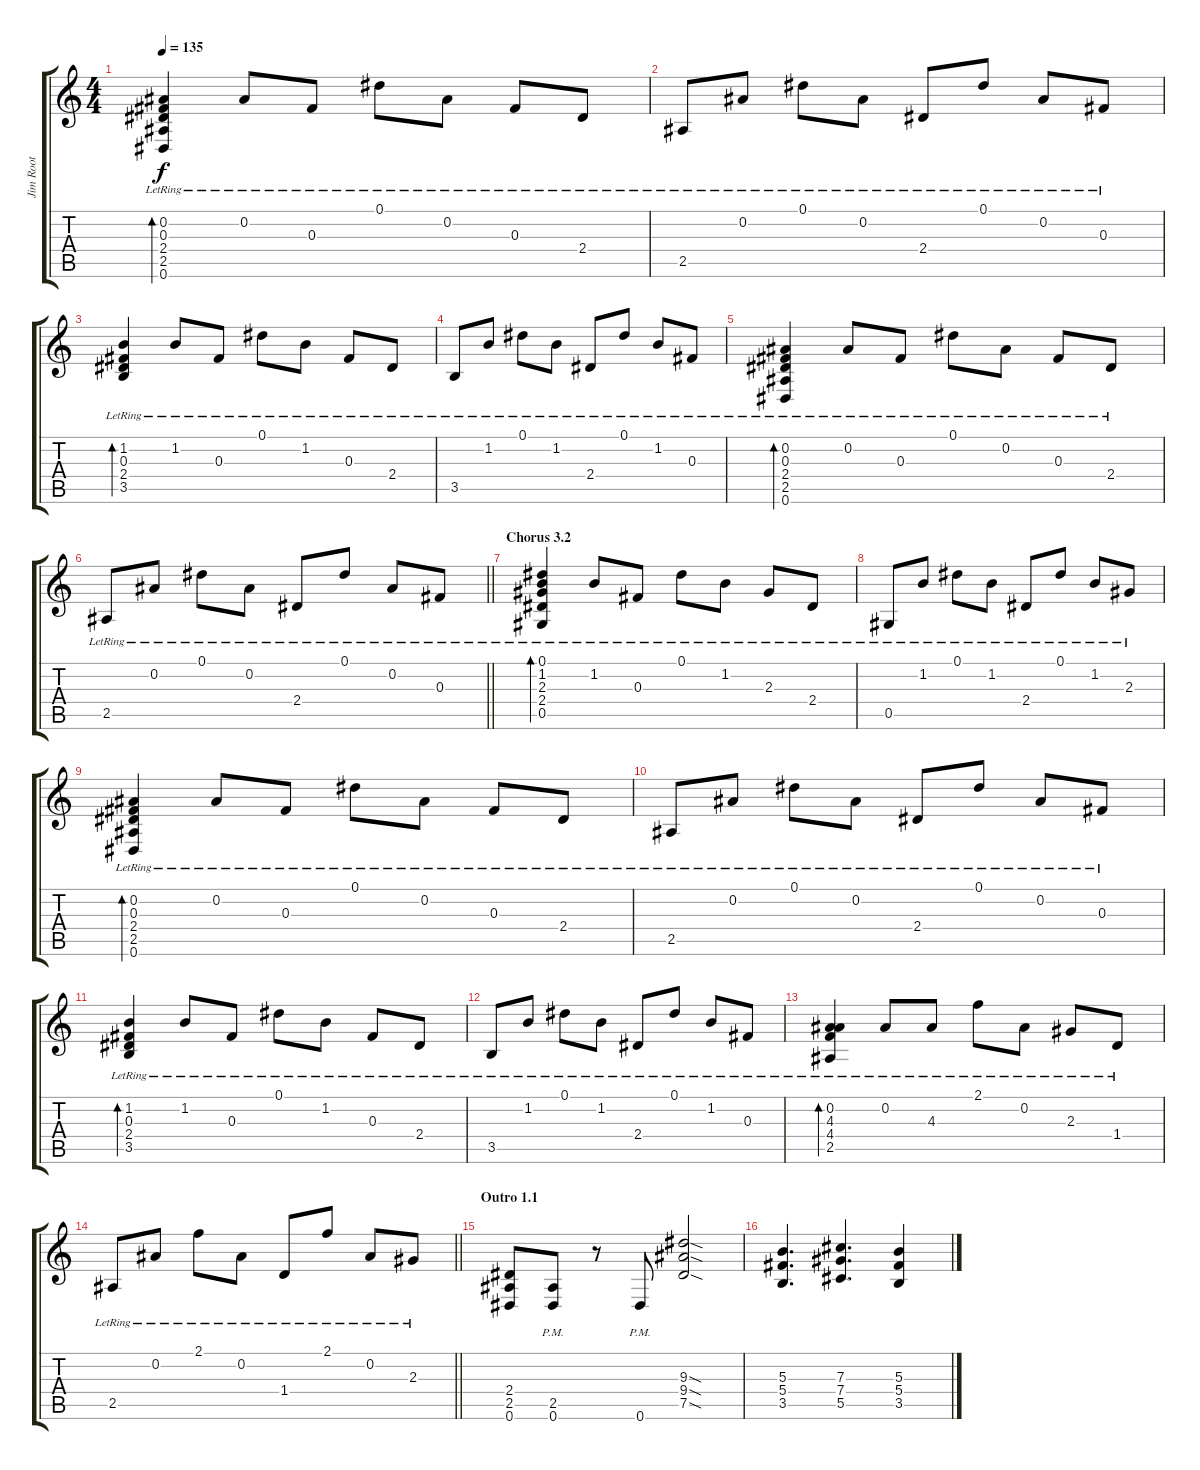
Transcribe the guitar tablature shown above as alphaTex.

\track ("Jim Root" "Jim Root") {instrument distortionguitar}
\staff {score tabs}
\tuning (Eb4 Bb3 Gb3 Db3 Ab2 Eb2) {hide}
\ts (4 4)
\tempo 135
\clef g2
\ks c
(0.2{lr} 0.3{lr} 2.4{lr} 2.5{lr} 0.6{lr}).4{bd 120 dy f} 0.2{lr}.8 0.3{lr}.8 0.1{lr}.8 0.2{lr}.8 0.3{lr}.8 2.4{lr}.8 |
2.5{lr}.8 0.2{lr}.8 0.1{lr}.8 0.2{lr}.8 2.4{lr}.8 0.1{lr}.8 0.2{lr}.8 0.3{lr}.8 |
(1.2{lr} 0.3{lr} 2.4{lr} 3.5{lr}).4{bd 120} 1.2{lr}.8 0.3{lr}.8 0.1{lr}.8 1.2{lr}.8 0.3{lr}.8 2.4{lr}.8 |
3.5{lr}.8 1.2{lr}.8 0.1{lr}.8 1.2{lr}.8 2.4{lr}.8 0.1{lr}.8 1.2{lr}.8 0.3{lr}.8 |
(0.2{lr} 0.3{lr} 2.4{lr} 2.5{lr} 0.6{lr}).4{bd 120} 0.2{lr}.8 0.3{lr}.8 0.1{lr}.8 0.2{lr}.8 0.3{lr}.8 2.4{lr}.8 |
\barLineRight lightlight
2.5{lr}.8 0.2{lr}.8 0.1{lr}.8 0.2{lr}.8 2.4{lr}.8 0.1{lr}.8 0.2{lr}.8 0.3{lr}.8 |
\section ("" "Chorus 3.2")
(0.1 1.2{lr} 2.3{lr} 2.4{lr} 0.5{lr}).4{bd 120 volume 13} 1.2{lr}.8 0.3{lr}.8 0.1{lr}.8 1.2{lr}.8 2.3{lr}.8 2.4{lr}.8 |
0.5{lr}.8 1.2{lr}.8 0.1{lr}.8 1.2{lr}.8 2.4{lr}.8 0.1{lr}.8 1.2{lr}.8 2.3{lr}.8 |
(0.2{lr} 0.3{lr} 2.4{lr} 2.5{lr} 0.6{lr}).4{bd 120} 0.2{lr}.8 0.3{lr}.8 0.1{lr}.8 0.2{lr}.8 0.3{lr}.8 2.4{lr}.8 |
2.5{lr}.8 0.2{lr}.8 0.1{lr}.8 0.2{lr}.8 2.4{lr}.8 0.1{lr}.8 0.2{lr}.8 0.3{lr}.8 |
(1.2{lr} 0.3{lr} 2.4{lr} 3.5{lr}).4{bd 120} 1.2{lr}.8 0.3{lr}.8 0.1{lr}.8 1.2{lr}.8 0.3{lr}.8 2.4{lr}.8 |
3.5{lr}.8 1.2{lr}.8 0.1{lr}.8 1.2{lr}.8 2.4{lr}.8 0.1{lr}.8 1.2{lr}.8 0.3{lr}.8 |
(0.2{lr} 4.3{lr} 4.4{lr} 2.5{lr}).4{bd 120} 0.2{lr}.8 4.3{lr}.8 2.1{lr}.8 0.2{lr}.8 2.3{lr}.8 1.4{lr}.8 |
\barLineRight lightlight
2.5{lr}.8 0.2{lr}.8 2.1{lr}.8 0.2{lr}.8 1.4{lr}.8 2.1{lr}.8 0.2{lr}.8 2.3{lr}.8 |
\section ("" "Outro 1.1")
(2.4 2.5 0.6).8{volume 13 instrument distortionguitar} (2.5{pm} 0.6{pm}).8 r.8 0.6{pm}.8 (9.3{sod} 9.4{sod} 7.5{sod}).2 |
(5.3 5.4 3.5).4{d} (7.3 7.4 5.5).4{d} (5.3 5.4 3.5).4
